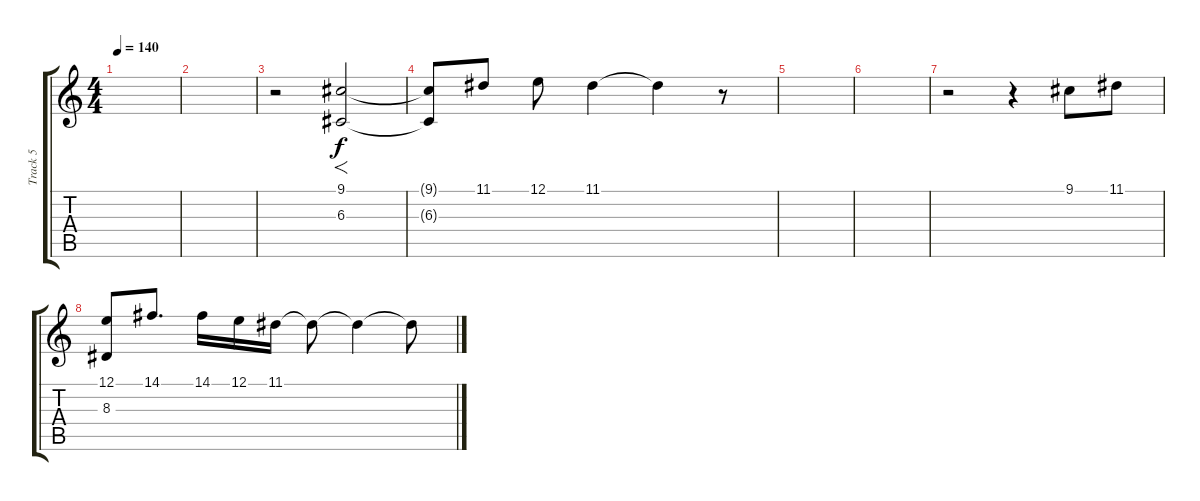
\track ("Track 5" "Track 5") {instrument trumpet}
\staff {score tabs}
\tuning (E4 B3 G3 D3 A2 E2) {hide}
\ts (4 4)
\tempo 140
\clef g2
\ks c
|
|
r.2{volume 16} (9.1 6.3).2{f} |
(9.1{t} 6.3{t}).8 11.1.8 12.1.8 11.1.4{volume 0} 11.1{t}.4 r.8 |
|
|
r.2{volume 16} r.4 9.1.8 11.1.8 |
(12.1 8.3).8 14.1.8{d} 14.1.16 12.1.16{volume 0} 11.1.16 11.1{t}.8 11.1{t}.4 11.1{t}.8
